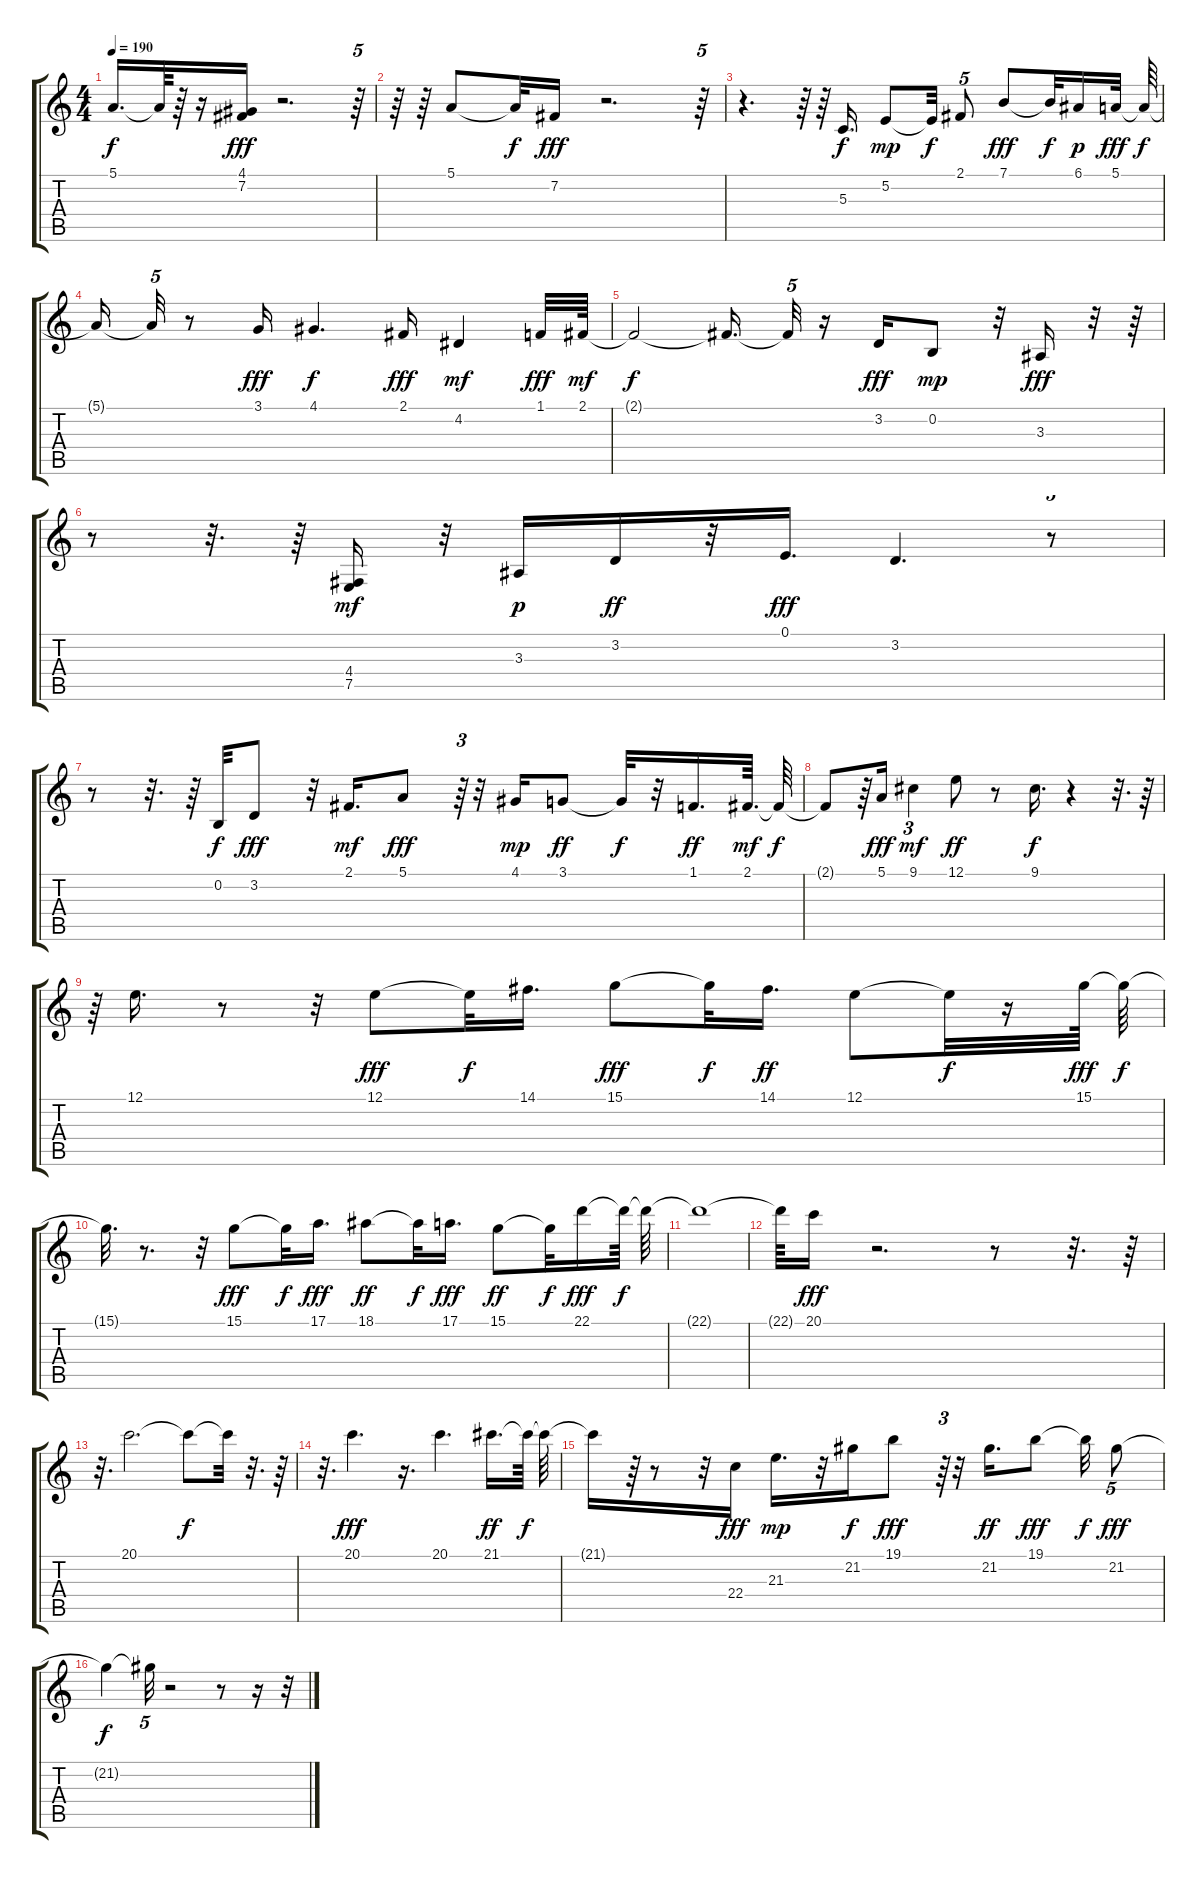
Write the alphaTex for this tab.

\track "" {instrument altosax}
\staff {score tabs}
\tuning (E4 B3 G3 D3 A2 E2) {hide}
\ts (4 4)
\tempo 190
\clef g2
\ks c
5.1{t}.16{d dy f} 5.1{t}.64 r.64 r.16 (4.1 7.2).16{dy fff} r.2{d} r.64{tu (5 4)} |
r.64 r.64 5.1.8 5.1{t}.32{dy f} 7.2.16{dy fff} r.2{d} r.64{tu (5 4)} |
r.4{d} r.64 r.64 5.3.16{d dy f} 5.2.8{dy mp} 5.2{t}.32{dy f} 2.1.8{tu (5 4)} 7.1.8{dy fff} 7.1{t}.32{dy f} 6.1.16{dy p} 5.1.32{dy fff} 5.1{t}.64{dy f} |
5.1{t}.16 5.1{t}.32{tu (5 4)} r.8 3.1.16{dy fff} 4.1.4{d dy f} 2.1.16{dy fff} 4.2.4{dy mf} 1.1.32{dy fff} 2.1.64{dy mf} |
2.1{t}.2{dy f} 2.1{t}.16{d} 2.1{t}.32{tu (5 4)} r.16 3.2.16{dy fff} 0.2.8{dy mp} r.32 3.3.16{dy fff} r.32 r.64 |
r.8 r.32{d} r.64 (4.4 7.5).16{dy mf} r.32 3.3.16{dy p} 3.2.16{dy ff} r.32 0.1.16{d dy fff} 3.2.4{d} r.8{tu (5 4)} |
r.8 r.32{d} r.64 0.2.32{dy f} 3.2.8{dy fff} r.32 2.1.16{d dy mf} 5.1.8{dy fff} r.64{tu (3 2)} r.32 4.1.16{dy mp} 3.1.8{dy ff} 3.1{t}.32{dy f} r.32 1.1.16{d dy ff} 2.1.64{d dy mf} 2.1{t}.64{dy f} |
2.1{t}.8 r.64 5.1.16{dy fff} 9.1.4{tu (3 2) dy mf} 12.1.8{dy ff} r.8 9.1.16{d dy f} r.4 r.32{d} r.64 |
r.64 12.1.16{d} r.8 r.32 12.1.8{dy fff} 12.1{t}.32{dy f} 14.1.16{d} 15.1.8{dy fff} 15.1{t}.32{dy f} 14.1.16{d dy ff} 12.1.8 12.1{t}.32{dy f} r.16 15.1.64{dy fff} 15.1{t}.64{dy f} |
15.1{t}.32{d} r.8{d} r.32 15.1.8{dy fff} 15.1{t}.32{dy f} 17.1.16{d dy fff} 18.1.8{dy ff} 18.1{t}.32{dy f} 17.1.16{d dy fff} 15.1.8{dy ff} 15.1{t}.32{dy f} 22.1.16{dy fff} 22.1{t}.64{dy f} 22.1{t}.64 |
22.1{t}.1 |
22.1{t}.64 20.1.16{dy fff} r.2{d} r.8 r.32{d} r.64 |
r.32{d} 20.1.2{d} 20.1{t}.8{dy f} 20.1{t}.32 r.32{d} r.64 |
r.32{d} 20.1.4{d dy fff} r.16{d} 20.1.4{d} 21.1.16{d dy ff} 21.1{t}.64{dy f} 21.1{t}.64 |
21.1{t}.16 r.64 r.8 r.32 22.4.16{dy fff} 21.3.16{d dy mp} r.32 21.2.16{dy f} 19.1.8{dy fff} r.64{tu (3 2)} r.32 21.2.16{d dy ff} 19.1.8{dy fff} 19.1{t}.32{dy f} 21.2.8{tu (5 4) dy fff} |
21.2{t}.4{dy f} 21.2{t}.32{tu (5 4)} r.2 r.8 r.16 r.32
